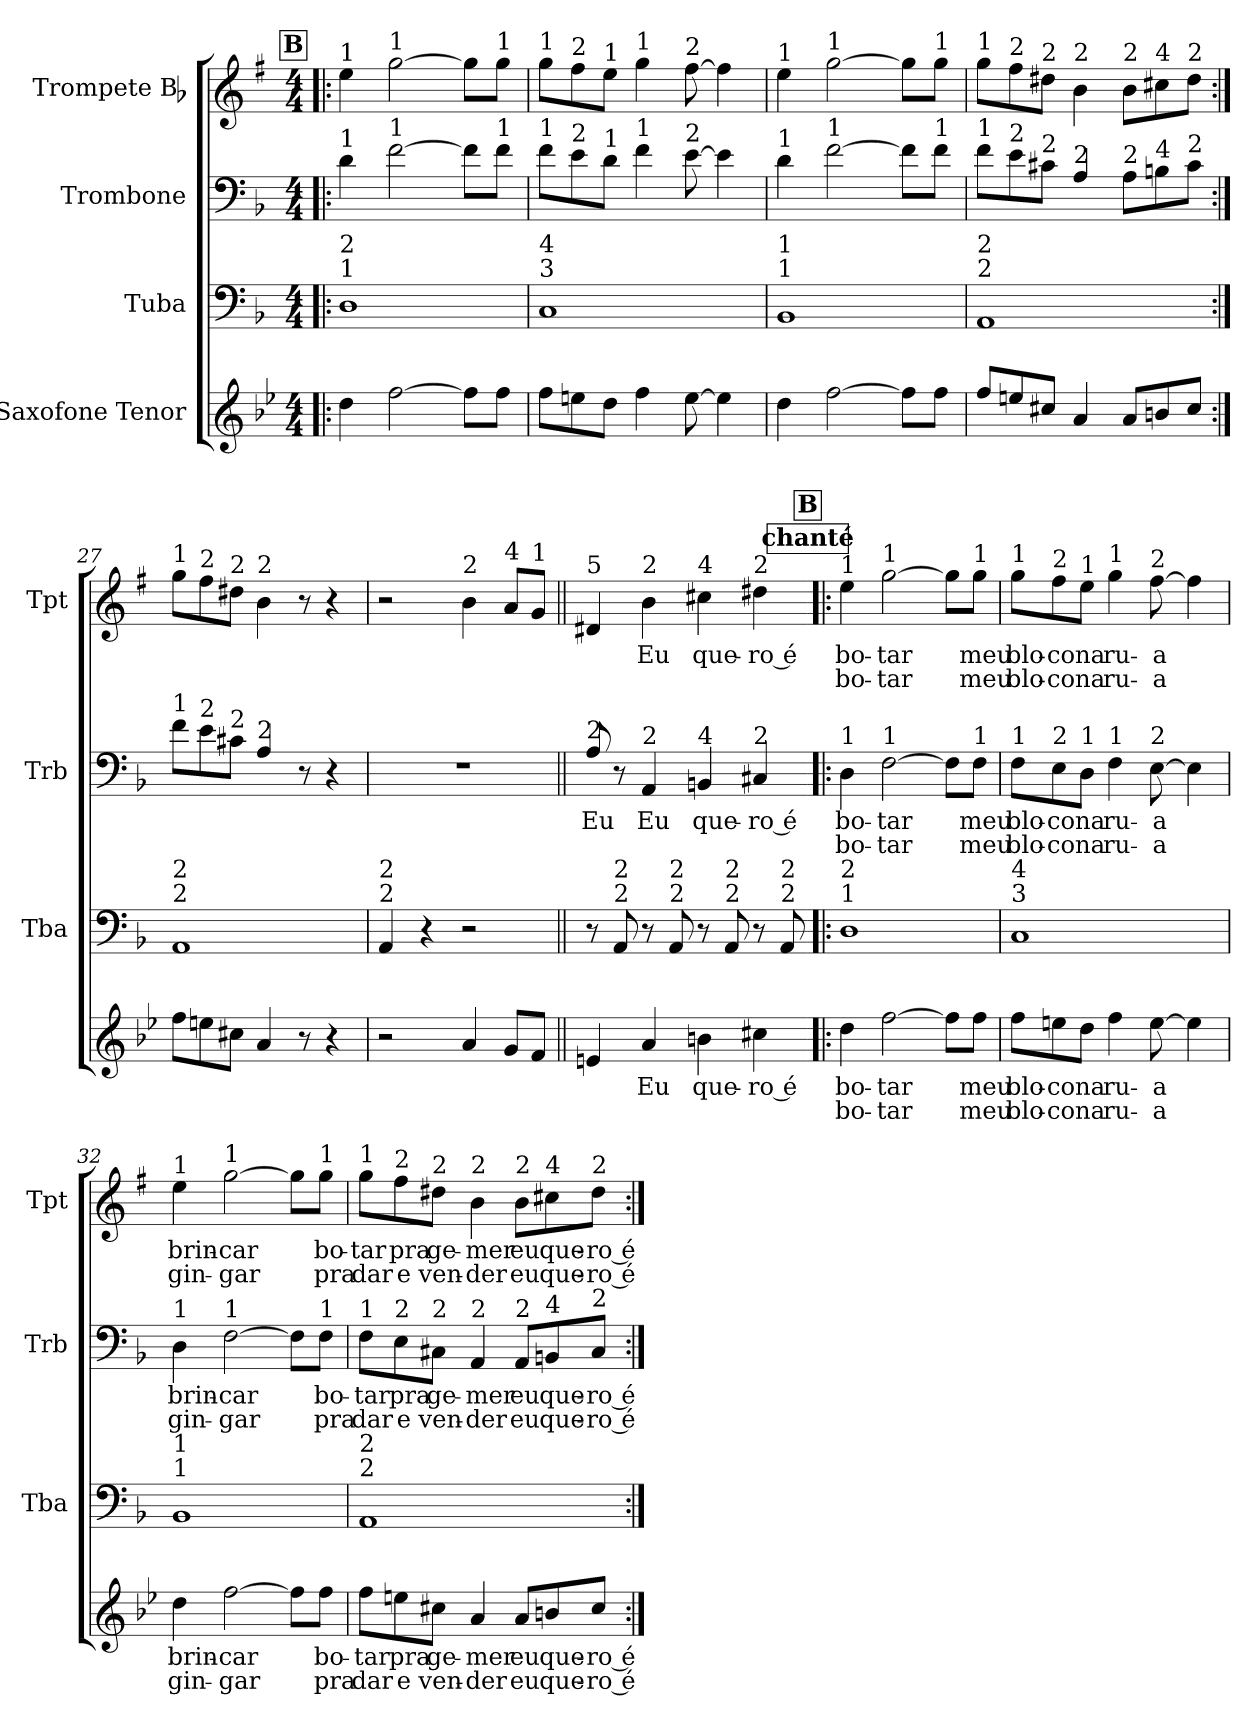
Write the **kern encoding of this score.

**kern	**text	**text	**kern	**kern	**text	**text	**kern	**text	**text
*part4	*part4	*part4	*part3	*part2	*part2	*part2	*part1	*part1	*part1
*staff4	*staff4	*staff4	*staff3	*staff2	*staff2	*staff2	*staff1	*staff1	*staff1
*I"Saxofone Tenor	*	*	*I"Tuba	*I"Trombone	*	*	*I"Trompete Bb	*	*
*	*	*	*I'Tba	*I'Trb	*	*	*I'Tpt	*	*
*clefG2	*	*	*clefF4	*clefF4	*	*	*clefG2	*	*
*ITrd8c14	*	*	*	*	*	*	*ITrd1c2	*	*
*k[b-e-]	*	*	*k[b-]	*k[b-]	*	*	*k[b-]	*	*
*M4/4	*	*	*M4/4	*M4/4	*	*	*M4/4	*	*
!!LO:REH:place=s1:a:B:fs=12:t=B
=23!|:	=23!|:	=23!|:	=23!|:	=23!|:	=23!|:	=23!|:	=23!|:	=23!|:	=23!|:
!	!	!	!	!	!	!	!LO:TX:a:t=1	!	!
!	!	!	!	!LO:TX:a:t=1	!	!	!	!	!
!	!	!	!LO:TX:a:t=1	!	!	!	!	!	!
!	!	!	!LO:TX:a:t=2	!	!	!	!	!	!
4d\	.	.	1D	4d\	.	.	4dd\	.	.
!	!	!	!	!	!	!	!LO:TX:a:t=1	!	!
!	!	!	!	!LO:TX:a:t=1	!	!	!	!	!
[2f\	.	.	.	[2f\	.	.	[2ff\	.	.
8f\L]	.	.	.	8f\L]	.	.	8ff\L]	.	.
!	!	!	!	!	!	!	!LO:TX:a:t=1	!	!
!	!	!	!	!LO:TX:a:t=1	!	!	!	!	!
8f\J	.	.	.	8f\J	.	.	8ff\J	.	.
=24	=24	=24	=24	=24	=24	=24	=24	=24	=24
!	!	!	!	!	!	!	!LO:TX:a:t=1	!	!
!	!	!	!	!LO:TX:a:t=1	!	!	!	!	!
!	!	!	!LO:TX:a:t=3	!	!	!	!	!	!
!	!	!	!LO:TX:a:t=4	!	!	!	!	!	!
8f\L	.	.	1C	8f\L	.	.	8ff\L	.	.
!	!	!	!	!	!	!	!LO:TX:a:t=2	!	!
!	!	!	!	!LO:TX:a:t=2	!	!	!	!	!
8en\	.	.	.	8e\	.	.	8ee\	.	.
!	!	!	!	!	!	!	!LO:TX:a:t=1	!	!
!	!	!	!	!LO:TX:a:t=1	!	!	!	!	!
8d\J	.	.	.	8d\J	.	.	8dd\J	.	.
!	!	!	!	!	!	!	!LO:TX:a:t=1	!	!
!	!	!	!	!LO:TX:a:t=1	!	!	!	!	!
4f\	.	.	.	4f\	.	.	4ff\	.	.
!	!	!	!	!	!	!	!LO:TX:a:t=2	!	!
!	!	!	!	!LO:TX:a:t=2	!	!	!	!	!
[8e\	.	.	.	[8e\	.	.	[8ee\	.	.
4e\]	.	.	.	4e\]	.	.	4ee\]	.	.
=25	=25	=25	=25	=25	=25	=25	=25	=25	=25
!	!	!	!	!	!	!	!LO:TX:a:t=1	!	!
!	!	!	!	!LO:TX:a:t=1	!	!	!	!	!
!	!	!	!LO:TX:a:t=1	!	!	!	!	!	!
!	!	!	!LO:TX:a:t=1	!	!	!	!	!	!
4d\	.	.	1BB-	4d\	.	.	4dd\	.	.
!	!	!	!	!	!	!	!LO:TX:a:t=1	!	!
!	!	!	!	!LO:TX:a:t=1	!	!	!	!	!
[2f\	.	.	.	[2f\	.	.	[2ff\	.	.
8f\L]	.	.	.	8f\L]	.	.	8ff\L]	.	.
!	!	!	!	!	!	!	!LO:TX:a:t=1	!	!
!	!	!	!	!LO:TX:a:t=1	!	!	!	!	!
8f\J	.	.	.	8f\J	.	.	8ff\J	.	.
!!LO:PB:g=z
=26	=26	=26	=26	=26	=26	=26	=26	=26	=26
!	!	!	!	!	!	!	!LO:TX:a:t=1	!	!
!	!	!	!	!LO:TX:a:t=1	!	!	!	!	!
!	!	!	!LO:TX:a:t=2	!	!	!	!	!	!
!	!	!	!LO:TX:a:t=2	!	!	!	!	!	!
8f/L	.	.	1AA	8f\L	.	.	8ff\L	.	.
!	!	!	!	!	!	!	!LO:TX:a:t=2	!	!
!	!	!	!	!LO:TX:a:t=2	!	!	!	!	!
8en/	.	.	.	8e\	.	.	8ee\	.	.
!	!	!	!	!	!	!	!LO:TX:a:t=2	!	!
!	!	!	!	!LO:TX:a:t=2	!	!	!	!	!
8c#X/J	.	.	.	8c#X\J	.	.	8cc#X\J	.	.
!	!	!	!	!	!	!	!LO:TX:a:t=2	!	!
!	!	!	!	!LO:TX:a:t=2	!	!	!	!	!
4A/	.	.	.	4A/	.	.	4a\	.	.
!	!	!	!	!	!	!	!LO:TX:a:t=2	!	!
!	!	!	!	!LO:TX:a:t=2	!	!	!	!	!
8A/L	.	.	.	8A\L	.	.	8a\L	.	.
!	!	!	!	!	!	!	!LO:TX:a:t=4	!	!
!	!	!	!	!LO:TX:a:t=4	!	!	!	!	!
8Bn/	.	.	.	8Bn\	.	.	8bn\	.	.
!	!	!	!	!	!	!	!LO:TX:a:t=2	!	!
!	!	!	!	!LO:TX:a:t=2	!	!	!	!	!
8c#/J	.	.	.	8c#\J	.	.	8cc#\J	.	.
=27:|!	=27:|!	=27:|!	=27:|!	=27:|!	=27:|!	=27:|!	=27:|!	=27:|!	=27:|!
!	!	!	!	!	!	!	!LO:TX:a:t=1	!	!
!	!	!	!	!LO:TX:a:t=1	!	!	!	!	!
!	!	!	!LO:TX:a:t=2	!	!	!	!	!	!
!	!	!	!LO:TX:a:t=2	!	!	!	!	!	!
8f\L	.	.	1AA	8f\L	.	.	8ff\L	.	.
!	!	!	!	!	!	!	!LO:TX:a:t=2	!	!
!	!	!	!	!LO:TX:a:t=2	!	!	!	!	!
8en\	.	.	.	8e\	.	.	8ee\	.	.
!	!	!	!	!	!	!	!LO:TX:a:t=2	!	!
!	!	!	!	!LO:TX:a:t=2	!	!	!	!	!
8c#X\J	.	.	.	8c#X\J	.	.	8cc#X\J	.	.
!	!	!	!	!	!	!	!LO:TX:a:t=2	!	!
!	!	!	!	!LO:TX:a:t=2	!	!	!	!	!
4A/	.	.	.	4A/	.	.	4a\	.	.
8r	.	.	.	8r	.	.	8r	.	.
4r	.	.	.	4r	.	.	4r	.	.
=28	=28	=28	=28	=28	=28	=28	=28	=28	=28
!	!	!	!LO:TX:a:t=2	!	!	!	!	!	!
!	!	!	!LO:TX:a:t=2	!	!	!	!	!	!
2r	.	.	4AA/	1r	.	.	2r	.	.
.	.	.	4r	.	.	.	.	.	.
!	!	!	!	!	!	!	!LO:TX:a:t=2	!	!
4A/	.	.	2r	.	.	.	4a\	.	.
!	!	!	!	!	!	!	!LO:TX:a:t=4	!	!
8G/L	.	.	.	.	.	.	8g/L	.	.
!	!	!	!	!	!	!	!LO:TX:a:t=1	!	!
8F/J	.	.	.	.	.	.	8f/J	.	.
!!LO:LB:g=z
=29||	=29||	=29||	=29||	=29||	=29||	=29||	=29||	=29||	=29||
!	!	!	!	!	!	!	!LO:TX:a:t=5	!	!
!	!	!	!	!LO:TX:a:t=2	!	!	!	!	!
!	!	!	!	!	!LO:LY:b	!	!	!	!
4En/	.	.	8r	8A/	Eu	.	4c#X/	.	.
!	!	!	!LO:TX:a:t=2	!	!	!	!	!	!
!	!	!	!LO:TX:a:t=2	!	!	!	!	!	!
.	.	.	8AA/	8r	.	.	.	.	.
!	!	!	!	!	!	!	!LO:TX:a:t=2	!	!
!	!	!	!	!LO:TX:a:t=2	!	!	!	!	!
!	!LO:LY:b	!	!	!	!LO:LY:b	!	!	!LO:LY:b	!
4A/	Eu	.	8r	4AA/	Eu	.	4a\	Eu	.
!	!	!	!LO:TX:a:t=2	!	!	!	!	!	!
!	!	!	!LO:TX:a:t=2	!	!	!	!	!	!
.	.	.	8AA/	.	.	.	.	.	.
!	!	!	!	!	!	!	!LO:TX:a:t=4	!	!
!	!	!	!	!LO:TX:a:t=4	!	!	!	!	!
!	!LO:LY:b	!	!	!	!LO:LY:b	!	!	!LO:LY:b	!
4Bn\	que-	.	8r	4BBn/	que-	.	4bn\	que-	.
!	!	!	!LO:TX:a:t=2	!	!	!	!	!	!
!	!	!	!LO:TX:a:t=2	!	!	!	!	!	!
.	.	.	8AA/	.	.	.	.	.	.
!	!	!	!	!	!	!	!LO:TX:a:t=2	!	!
!	!	!	!	!LO:TX:a:t=2	!	!	!	!	!
!	!LO:LY:b	!	!	!	!LO:LY:b	!	!	!LO:LY:b	!
4c#X\	-ro é	.	8r	4C#X/	-ro é	.	4cc#X\	-ro é	.
!	!	!	!LO:TX:a:t=2	!	!	!	!	!	!
!	!	!	!LO:TX:a:t=2	!	!	!	!	!	!
.	.	.	8AA/	.	.	.	.	.	.
!!LO:REH:place=s1:a:fs=10:t=chanté
!!LO:REH:place=s1:a:B:fs=12:t=B
=30!|:	=30!|:	=30!|:	=30!|:	=30!|:	=30!|:	=30!|:	=30!|:	=30!|:	=30!|:
!	!	!	!	!	!	!	!LO:TX:a:t=1	!	!
!	!	!	!	!LO:TX:a:t=1	!	!	!	!	!
!	!	!	!LO:TX:a:t=1	!	!	!	!	!	!
!	!	!	!LO:TX:a:t=2	!	!	!	!	!	!
!	!LO:LY:b	!LO:LY:b	!	!	!LO:LY:b	!LO:LY:b	!	!LO:LY:b	!LO:LY:b
4d\	bo-	bo-	1D	4D\	bo-	bo-	4dd\	bo-	bo-
!	!	!	!	!	!	!	!LO:TX:a:t=1	!	!
!	!	!	!	!LO:TX:a:t=1	!	!	!	!	!
!	!LO:LY:b	!LO:LY:b	!	!	!LO:LY:b	!LO:LY:b	!	!LO:LY:b	!LO:LY:b
[2f\	-tar	-tar	.	[2F\	-tar	-tar	[2ff\	-tar	-tar
8f\L]	.	.	.	8F\L]	.	.	8ff\L]	.	.
!	!	!	!	!	!	!	!LO:TX:a:t=1	!	!
!	!	!	!	!LO:TX:a:t=1	!	!	!	!	!
!	!LO:LY:b	!LO:LY:b	!	!	!LO:LY:b	!LO:LY:b	!	!LO:LY:b	!LO:LY:b
8f\J	meu	meu	.	8F\J	meu	meu	8ff\J	meu	meu
=31	=31	=31	=31	=31	=31	=31	=31	=31	=31
!	!	!	!	!	!	!	!LO:TX:a:t=1	!	!
!	!	!	!	!LO:TX:a:t=1	!	!	!	!	!
!	!	!	!LO:TX:a:t=3	!	!	!	!	!	!
!	!	!	!LO:TX:a:t=4	!	!	!	!	!	!
!	!LO:LY:b	!LO:LY:b	!	!	!LO:LY:b	!LO:LY:b	!	!LO:LY:b	!LO:LY:b
8f\L	blo-	blo-	1C	8F\L	blo-	blo-	8ff\L	blo-	blo-
!	!	!	!	!	!	!	!LO:TX:a:t=2	!	!
!	!	!	!	!LO:TX:a:t=2	!	!	!	!	!
!	!LO:LY:b	!LO:LY:b	!	!	!LO:LY:b	!LO:LY:b	!	!LO:LY:b	!LO:LY:b
8en\	-co	-co	.	8E\	-co	-co	8ee\	-co	-co
!	!	!	!	!	!	!	!LO:TX:a:t=1	!	!
!	!	!	!	!LO:TX:a:t=1	!	!	!	!	!
!	!LO:LY:b	!LO:LY:b	!	!	!LO:LY:b	!LO:LY:b	!	!LO:LY:b	!LO:LY:b
8d\J	na	na	.	8D\J	na	na	8dd\J	na	na
!	!	!	!	!	!	!	!LO:TX:a:t=1	!	!
!	!	!	!	!LO:TX:a:t=1	!	!	!	!	!
!	!LO:LY:b	!LO:LY:b	!	!	!LO:LY:b	!LO:LY:b	!	!LO:LY:b	!LO:LY:b
4f\	ru-	ru-	.	4F\	ru-	ru-	4ff\	ru-	ru-
!	!	!	!	!	!	!	!LO:TX:a:t=2	!	!
!	!	!	!	!LO:TX:a:t=2	!	!	!	!	!
!	!LO:LY:b	!LO:LY:b	!	!	!LO:LY:b	!LO:LY:b	!	!LO:LY:b	!LO:LY:b
[8e\	-a	-a	.	[8E\	-a	-a	[8ee\	-a	-a
4e\]	.	.	.	4E\]	.	.	4ee\]	.	.
=32	=32	=32	=32	=32	=32	=32	=32	=32	=32
!	!	!	!	!	!	!	!LO:TX:a:t=1	!	!
!	!	!	!	!LO:TX:a:t=1	!	!	!	!	!
!	!	!	!LO:TX:a:t=1	!	!	!	!	!	!
!	!	!	!LO:TX:a:t=1	!	!	!	!	!	!
!	!LO:LY:b	!LO:LY:b	!	!	!LO:LY:b	!LO:LY:b	!	!LO:LY:b	!LO:LY:b
4d\	brin-	gin-	1BB-	4D\	brin-	gin-	4dd\	brin-	gin-
!	!	!	!	!	!	!	!LO:TX:a:t=1	!	!
!	!	!	!	!LO:TX:a:t=1	!	!	!	!	!
!	!LO:LY:b	!LO:LY:b	!	!	!LO:LY:b	!LO:LY:b	!	!LO:LY:b	!LO:LY:b
[2f\	-car	-gar	.	[2F\	-car	-gar	[2ff\	-car	-gar
8f\L]	.	.	.	8F\L]	.	.	8ff\L]	.	.
!	!	!	!	!	!	!	!LO:TX:a:t=1	!	!
!	!	!	!	!LO:TX:a:t=1	!	!	!	!	!
!	!LO:LY:b	!LO:LY:b	!	!	!LO:LY:b	!LO:LY:b	!	!LO:LY:b	!LO:LY:b
8f\J	bo-	pra	.	8F\J	bo-	pra	8ff\J	bo-	pra
!!LO:PB:g=z
=33	=33	=33	=33	=33	=33	=33	=33	=33	=33
!	!	!	!	!	!	!	!LO:TX:a:t=1	!	!
!	!	!	!	!LO:TX:a:t=1	!	!	!	!	!
!	!	!	!LO:TX:a:t=2	!	!	!	!	!	!
!	!	!	!LO:TX:a:t=2	!	!	!	!	!	!
!	!LO:LY:b	!LO:LY:b	!	!	!LO:LY:b	!LO:LY:b	!	!LO:LY:b	!LO:LY:b
8f\L	-tar	dar	1AA	8F\L	-tar	dar	8ff\L	-tar	dar
!	!	!	!	!	!	!	!LO:TX:a:t=2	!	!
!	!	!	!	!LO:TX:a:t=2	!	!	!	!	!
!	!LO:LY:b	!LO:LY:b	!	!	!LO:LY:b	!LO:LY:b	!	!LO:LY:b	!LO:LY:b
8en\	pra	e	.	8E\	pra	e	8ee\	pra	e
!	!	!	!	!	!	!	!LO:TX:a:t=2	!	!
!	!	!	!	!LO:TX:a:t=2	!	!	!	!	!
!	!LO:LY:b	!LO:LY:b	!	!	!LO:LY:b	!LO:LY:b	!	!LO:LY:b	!LO:LY:b
8c#X\J	ge-	ven-	.	8C#X\J	ge-	ven-	8cc#X\J	ge-	ven-
!	!	!	!	!	!	!	!LO:TX:a:t=2	!	!
!	!	!	!	!LO:TX:a:t=2	!	!	!	!	!
!	!LO:LY:b	!LO:LY:b	!	!	!LO:LY:b	!LO:LY:b	!	!LO:LY:b	!LO:LY:b
4A/	-mer	-der	.	4AA/	-mer	-der	4a\	-mer	-der
!	!	!	!	!	!	!	!LO:TX:a:t=2	!	!
!	!	!	!	!LO:TX:a:t=2	!	!	!	!	!
!	!LO:LY:b	!LO:LY:b	!	!	!LO:LY:b	!LO:LY:b	!	!LO:LY:b	!LO:LY:b
8A/L	eu	eu	.	8AA/L	eu	eu	8a\L	eu	eu
!	!	!	!	!	!	!	!LO:TX:a:t=4	!	!
!	!	!	!	!LO:TX:a:t=4	!	!	!	!	!
!	!LO:LY:b	!LO:LY:b	!	!	!LO:LY:b	!LO:LY:b	!	!LO:LY:b	!LO:LY:b
8Bn/	que-	que-	.	8BBn/	que-	que-	8bn\	que-	que-
!	!	!	!	!	!	!	!LO:TX:a:t=2	!	!
!	!	!	!	!LO:TX:a:t=2	!	!	!	!	!
!	!LO:LY:b	!LO:LY:b	!	!	!LO:LY:b	!LO:LY:b	!	!LO:LY:b	!LO:LY:b
8c#/J	-ro é	-ro é	.	8C#/J	-ro é	-ro é	8cc#\J	-ro é	-ro é
=:|!	=:|!	=:|!	=:|!	=:|!	=:|!	=:|!	=:|!	=:|!	=:|!
*-	*-	*-	*-	*-	*-	*-	*-	*-	*-
